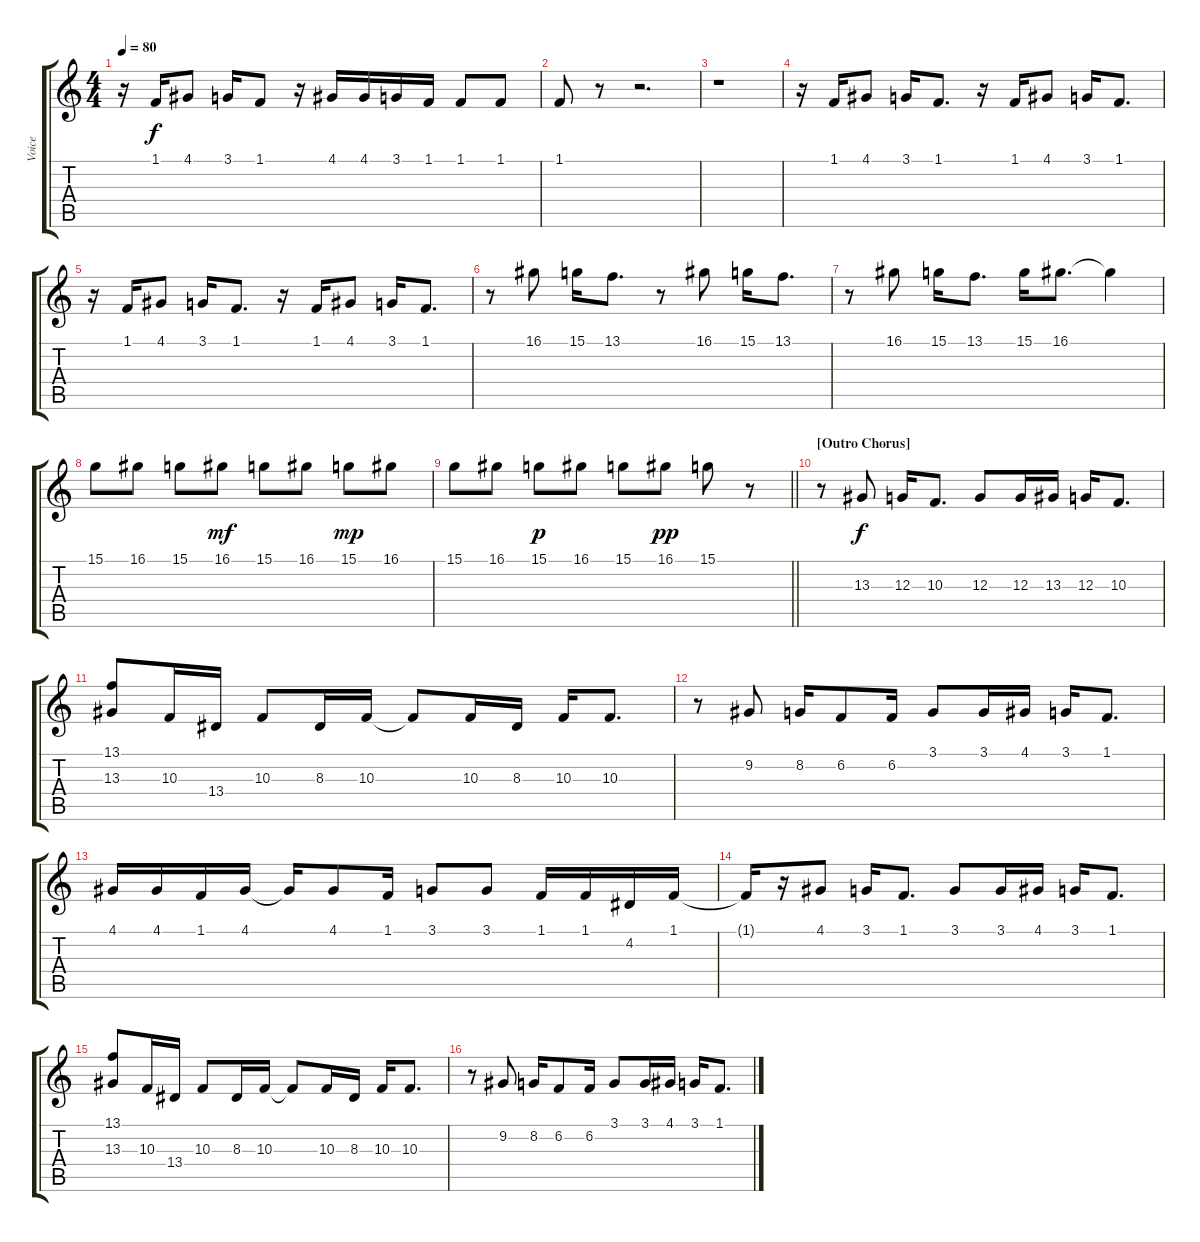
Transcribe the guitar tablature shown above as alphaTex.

\track ("Voice" "Voice") {instrument synthvoice}
\staff {score tabs}
\tuning (E4 B3 G3 D3 A2 E2) {hide}
\ts (4 4)
\tempo 80
\clef g2
\ks c
r.16{dy f} 1.1.16 4.1.8 3.1.16 1.1.8 r.16 4.1.16 4.1.16 3.1.16 1.1.16 1.1.8 1.1.8 |
1.1.8 r.8 r.2{d} |
r.1 |
r.16 1.1.16 4.1.8 3.1.16 1.1.8{d} r.16 1.1.16 4.1.8 3.1.16 1.1.8{d} |
r.16 1.1.16 4.1.8 3.1.16 1.1.8{d} r.16 1.1.16 4.1.8 3.1.16 1.1.8{d} |
r.8 16.1.8 15.1.16 13.1.8{d} r.8 16.1.8 15.1.16 13.1.8{d} |
r.8 16.1.8 15.1.16 13.1.8{d} 15.1.16 16.1.8{d} 16.1{t}.4 |
15.1.8 16.1.8 15.1.8 16.1.8{dy mf} 15.1.8 16.1.8 15.1.8{dy mp} 16.1.8 |
\barLineRight lightlight
15.1.8 16.1.8 15.1.8{dy p} 16.1.8 15.1.8 16.1.8{dy pp} 15.1.8 r.8 |
\section ("" "[Outro Chorus]")
r.8 13.3.8{dy f} 12.3.16 10.3.8{d} 12.3.8 12.3.16 13.3.16 12.3.16 10.3.8{d} |
(13.1 13.3).8 10.3.16 13.4.16 10.3.8 8.3.16 10.3.16 10.3{t}.8 10.3.16 8.3.16 10.3.16 10.3.8{d} |
r.8 9.2.8 8.2.16 6.2.8 6.2.16 3.1.8 3.1.16 4.1.16 3.1.16 1.1.8{d} |
4.1.16 4.1.16 1.1.16 4.1.16 4.1{t}.16 4.1.8 1.1.16 3.1.8 3.1.8 1.1.16 1.1.16 4.2.16 1.1.16 |
1.1{t}.16 r.16 4.1.8 3.1.16 1.1.8{d} 3.1.8 3.1.16 4.1.16 3.1.16 1.1.8{d} |
(13.1 13.3).8 10.3.16 13.4.16 10.3.8 8.3.16 10.3.16 10.3{t}.8 10.3.16 8.3.16 10.3.16 10.3.8{d} |
r.8 9.2.8 8.2.16 6.2.8 6.2.16 3.1.8 3.1.16 4.1.16 3.1.16 1.1.8{d}
